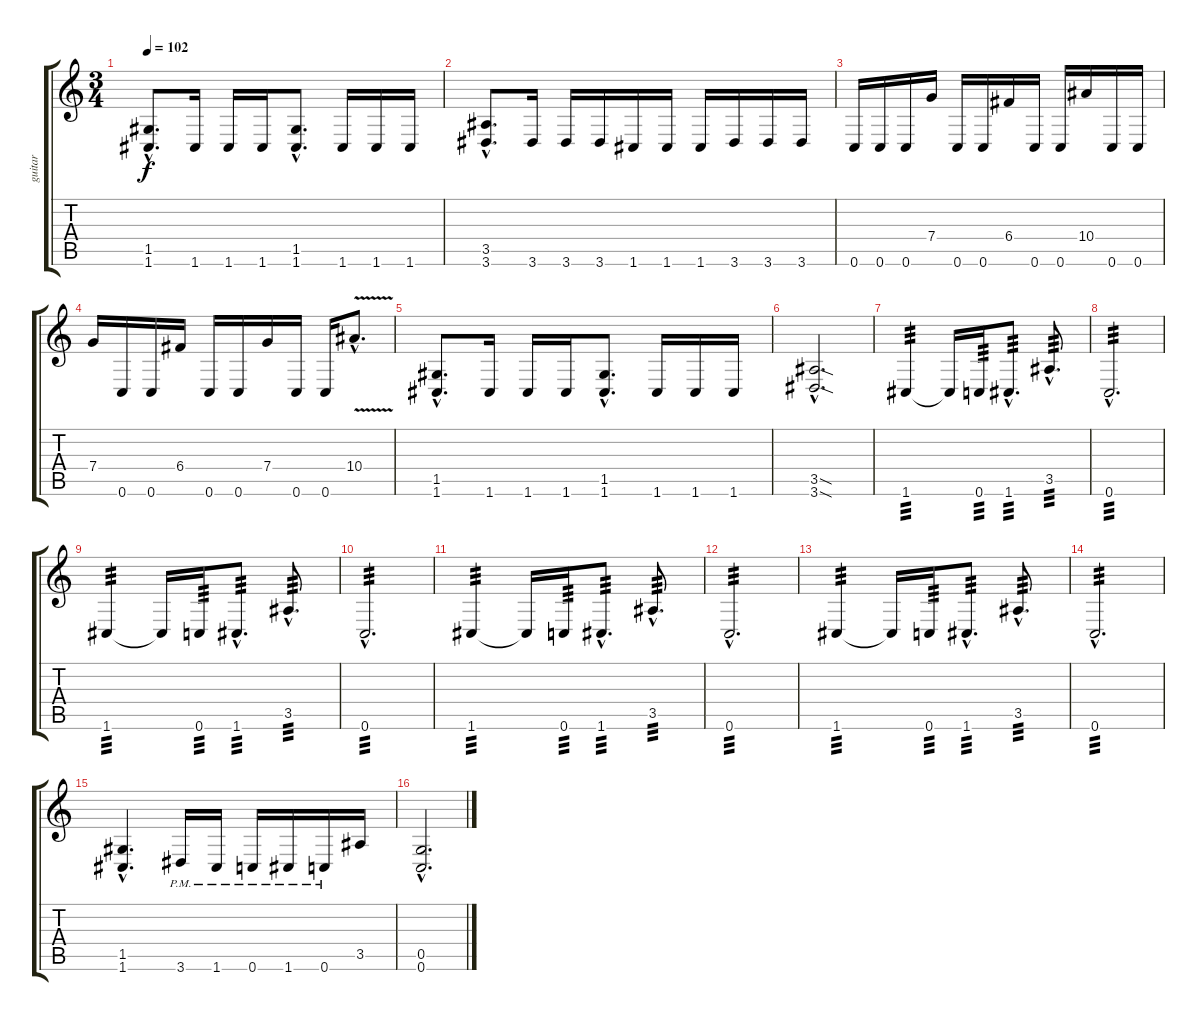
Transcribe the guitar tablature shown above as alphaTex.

\track ("guitar" "guitar") {instrument distortionguitar}
\staff {score tabs}
\tuning (D4 A3 F3 C3 G2 C2) {hide}
\ts (3 4)
\tempo 102
\clef g2
\ks c
(1.5{hac} 1.6{hac}).8{d dy f} 1.6.16 1.6.16 1.6.16 (1.5{hac} 1.6{hac}).8{d} 1.6.16 1.6.16 1.6.16 |
(3.5{hac} 3.6{hac}).8{d} 3.6.16 3.6.16 3.6.16 1.6.16 1.6.16 1.6.16 3.6.16 3.6.16 3.6.16 |
0.6.16 0.6.16 0.6.16 7.4.16 0.6.16 0.6.16 6.4.16 0.6.16 0.6.16 10.4.16 0.6.16 0.6.16 |
7.4.16 0.6.16 0.6.16 6.4.16 0.6.16 0.6.16 7.4.16 0.6.16 0.6.16 10.4{v hac}.8{d} |
(1.5{hac} 1.6{hac}).8{d} 1.6.16 1.6.16 1.6.16 (1.5{hac} 1.6{hac}).8{d} 1.6.16 1.6.16 1.6.16 |
(3.5{sod hac} 3.6{sod hac}).2{d} |
1.6.4{tp 3} 1.6{t}.16 0.6.16{tp 3} 1.6{hac}.8{d tp 3} 3.5{hac}.8{d tp 3} |
0.6{hac}.2{d tp 3} |
1.6.4{tp 3} 1.6{t}.16 0.6.16{tp 3} 1.6{hac}.8{d tp 3} 3.5{hac}.8{d tp 3} |
0.6{hac}.2{d tp 3} |
1.6.4{tp 3} 1.6{t}.16 0.6.16{tp 3} 1.6{hac}.8{d tp 3} 3.5{hac}.8{d tp 3} |
0.6{hac}.2{d tp 3} |
1.6.4{tp 3} 1.6{t}.16 0.6.16{tp 3} 1.6{hac}.8{d tp 3} 3.5{hac}.8{d tp 3} |
0.6{hac}.2{d tp 3} |
(1.5{hac} 1.6{hac}).4{d} 3.6{pm}.16 1.6{pm}.16 0.6{pm}.16 1.6{pm}.16 0.6{pm}.16 3.5.16 |
(0.5{hac} 0.6{hac}).2{d}
